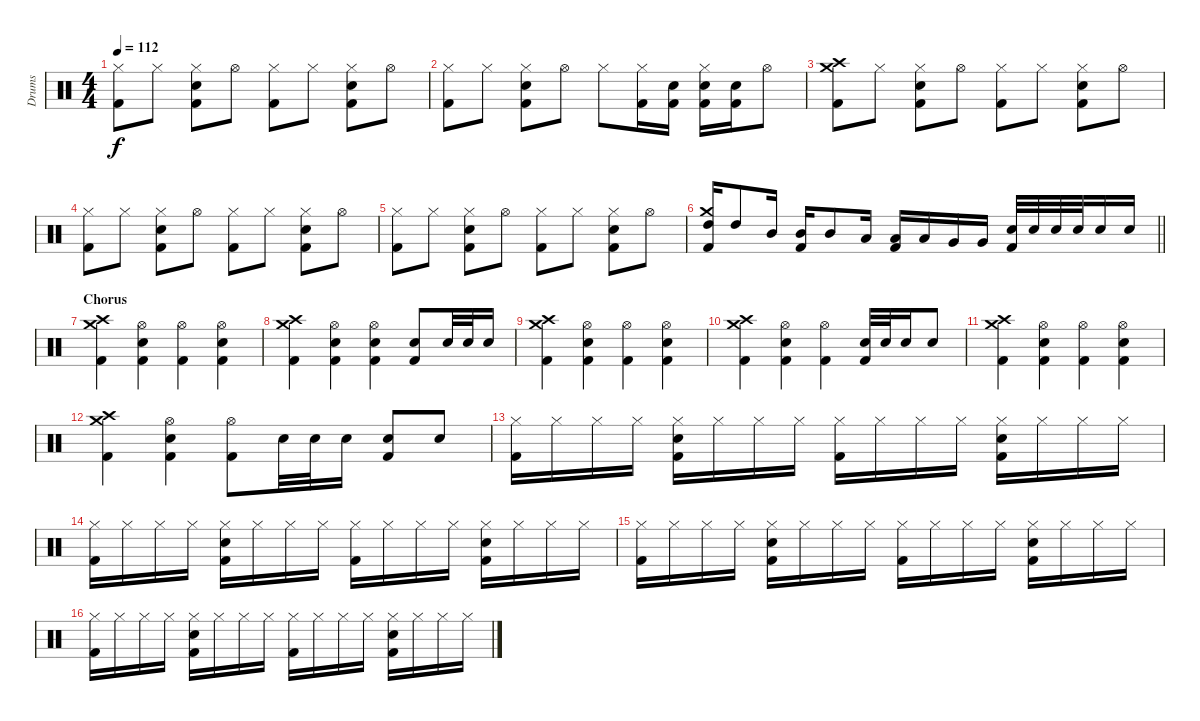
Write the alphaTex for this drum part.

\track ("Drums" "Drums") {instrument percussion}
\staff {score}
\articulation defaults
\ts (4 4)
\tempo 112
\clef neutral
\ks c
("Hi-Hat (closed)" "Kick (hit) 2").8{dy f} "Hi-Hat (closed)".8 ("Hi-Hat (closed)" "Electric Snare (hit)" "Kick (hit) 2").8 "Hi-Hat (open)".8 ("Hi-Hat (closed)" "Kick (hit) 2").8 "Hi-Hat (closed)".8 ("Hi-Hat (closed)" "Electric Snare (hit)" "Kick (hit) 2").8 "Hi-Hat (open)".8 |
("Hi-Hat (closed)" "Kick (hit) 2").8 "Hi-Hat (closed)".8 ("Hi-Hat (closed)" "Electric Snare (hit)" "Kick (hit) 2").8 "Hi-Hat (open)".8 "Hi-Hat (closed)".8 ("Hi-Hat (closed)" "Kick (hit) 2").16 ("Electric Snare (hit)" "Kick (hit) 2").16 ("Hi-Hat (closed)" "Electric Snare (hit)" "Kick (hit) 2").16 ("Electric Snare (hit)" "Kick (hit) 2").16 "Hi-Hat (open)".8 |
("Crash high (hit)" "Crash medium (hit)" "Kick (hit) 2").8 "Hi-Hat (closed)".8 ("Hi-Hat (closed)" "Electric Snare (hit)" "Kick (hit) 2").8 "Hi-Hat (open)".8 ("Hi-Hat (closed)" "Kick (hit) 2").8 "Hi-Hat (closed)".8 ("Hi-Hat (closed)" "Electric Snare (hit)" "Kick (hit) 2").8 "Hi-Hat (open)".8 |
("Hi-Hat (closed)" "Kick (hit) 2").8 "Hi-Hat (closed)".8 ("Hi-Hat (closed)" "Electric Snare (hit)" "Kick (hit) 2").8 "Hi-Hat (open)".8 ("Hi-Hat (closed)" "Kick (hit) 2").8 "Hi-Hat (closed)".8 ("Hi-Hat (closed)" "Electric Snare (hit)" "Kick (hit) 2").8 "Hi-Hat (open)".8 |
("Hi-Hat (closed)" "Kick (hit) 2").8 "Hi-Hat (closed)".8 ("Hi-Hat (closed)" "Electric Snare (hit)" "Kick (hit) 2").8 "Hi-Hat (open)".8 ("Hi-Hat (closed)" "Kick (hit) 2").8 "Hi-Hat (closed)".8 ("Hi-Hat (closed)" "Electric Snare (hit)" "Kick (hit) 2").8 "Hi-Hat (open)".8 |
\barLineRight lightlight
("Crash medium (hit)" "High Tom (hit)" "Kick (hit) 2").16 "High Tom (hit)".8 "Mid Tom (hit)".16 ("Mid Tom (hit)" "Kick (hit) 2").16 "Mid Tom (hit)".8 "Low Tom (hit)".16 ("Low Tom (hit)" "Kick (hit) 2").16 "Low Tom (hit)".16 "Very Low Tom (hit)".16 "Very Low Tom (hit)".16 ("Electric Snare (hit)" "Kick (hit) 2").32 "Electric Snare (hit)".32 "Electric Snare (hit)".32 "Electric Snare (hit)".32 "Electric Snare (hit)".16 "Electric Snare (hit)".16 |
\section ("" "Chorus")
("Crash high (hit)" "Crash medium (hit)" "Kick (hit) 2").4 ("Hi-Hat (open)" "Electric Snare (hit)" "Kick (hit) 2").4 ("Hi-Hat (open)" "Kick (hit) 2").4 ("Hi-Hat (open)" "Electric Snare (hit)" "Kick (hit) 2").4 |
("Crash high (hit)" "Crash medium (hit)" "Kick (hit) 2").4 ("Hi-Hat (open)" "Electric Snare (hit)" "Kick (hit) 2").4 ("Hi-Hat (open)" "Electric Snare (hit)" "Kick (hit) 2").4 ("Electric Snare (hit)" "Kick (hit) 2").8 "Electric Snare (hit)".32 "Electric Snare (hit)".32 "Electric Snare (hit)".16 |
("Crash high (hit)" "Crash medium (hit)" "Kick (hit) 2").4 ("Hi-Hat (open)" "Electric Snare (hit)" "Kick (hit) 2").4 ("Hi-Hat (open)" "Kick (hit) 2").4 ("Hi-Hat (open)" "Electric Snare (hit)" "Kick (hit) 2").4 |
("Crash high (hit)" "Crash medium (hit)" "Kick (hit) 2").4 ("Hi-Hat (open)" "Electric Snare (hit)" "Kick (hit) 2").4 ("Hi-Hat (open)" "Kick (hit) 2").4 ("Electric Snare (hit)" "Kick (hit) 2").32 "Electric Snare (hit)".32 "Electric Snare (hit)".16 "Electric Snare (hit)".8 |
("Crash high (hit)" "Crash medium (hit)" "Kick (hit) 2").4 ("Hi-Hat (open)" "Electric Snare (hit)" "Kick (hit) 2").4 ("Hi-Hat (open)" "Kick (hit) 2").4 ("Hi-Hat (open)" "Electric Snare (hit)" "Kick (hit) 2").4 |
("Crash high (hit)" "Crash medium (hit)" "Kick (hit) 2").4 ("Hi-Hat (open)" "Electric Snare (hit)" "Kick (hit) 2").4 ("Hi-Hat (open)" "Kick (hit) 2").8 "Electric Snare (hit)".32 "Electric Snare (hit)".32 "Electric Snare (hit)".16 ("Electric Snare (hit)" "Kick (hit) 2").8 "Electric Snare (hit)".8 |
("Hi-Hat (closed)" "Kick (hit) 2").16 "Hi-Hat (closed)".16 "Hi-Hat (closed)".16 "Hi-Hat (closed)".16 ("Electric Snare (hit)" "Hi-Hat (closed)" "Kick (hit) 2").16 "Hi-Hat (closed)".16 "Hi-Hat (closed)".16 "Hi-Hat (closed)".16 ("Hi-Hat (closed)" "Kick (hit) 2").16 "Hi-Hat (closed)".16 "Hi-Hat (closed)".16 "Hi-Hat (closed)".16 ("Electric Snare (hit)" "Hi-Hat (closed)" "Kick (hit) 2").16 "Hi-Hat (closed)".16 "Hi-Hat (closed)".16 "Hi-Hat (closed)".16 |
("Hi-Hat (closed)" "Kick (hit) 2").16 "Hi-Hat (closed)".16 "Hi-Hat (closed)".16 "Hi-Hat (closed)".16 ("Electric Snare (hit)" "Hi-Hat (closed)" "Kick (hit) 2").16 "Hi-Hat (closed)".16 "Hi-Hat (closed)".16 "Hi-Hat (closed)".16 ("Hi-Hat (closed)" "Kick (hit) 2").16 "Hi-Hat (closed)".16 "Hi-Hat (closed)".16 "Hi-Hat (closed)".16 ("Electric Snare (hit)" "Hi-Hat (closed)" "Kick (hit) 2").16 "Hi-Hat (closed)".16 "Hi-Hat (closed)".16 "Hi-Hat (closed)".16 |
("Hi-Hat (closed)" "Kick (hit) 2").16 "Hi-Hat (closed)".16 "Hi-Hat (closed)".16 "Hi-Hat (closed)".16 ("Electric Snare (hit)" "Hi-Hat (closed)" "Kick (hit) 2").16 "Hi-Hat (closed)".16 "Hi-Hat (closed)".16 "Hi-Hat (closed)".16 ("Hi-Hat (closed)" "Kick (hit) 2").16 "Hi-Hat (closed)".16 "Hi-Hat (closed)".16 "Hi-Hat (closed)".16 ("Electric Snare (hit)" "Hi-Hat (closed)" "Kick (hit) 2").16 "Hi-Hat (closed)".16 "Hi-Hat (closed)".16 "Hi-Hat (closed)".16 |
("Hi-Hat (closed)" "Kick (hit) 2").16 "Hi-Hat (closed)".16 "Hi-Hat (closed)".16 "Hi-Hat (closed)".16 ("Electric Snare (hit)" "Hi-Hat (closed)" "Kick (hit) 2").16 "Hi-Hat (closed)".16 "Hi-Hat (closed)".16 "Hi-Hat (closed)".16 ("Hi-Hat (closed)" "Kick (hit) 2").16 "Hi-Hat (closed)".16 "Hi-Hat (closed)".16 "Hi-Hat (closed)".16 ("Electric Snare (hit)" "Hi-Hat (closed)" "Kick (hit) 2").16 "Hi-Hat (closed)".16 "Hi-Hat (closed)".16 "Hi-Hat (closed)".16
